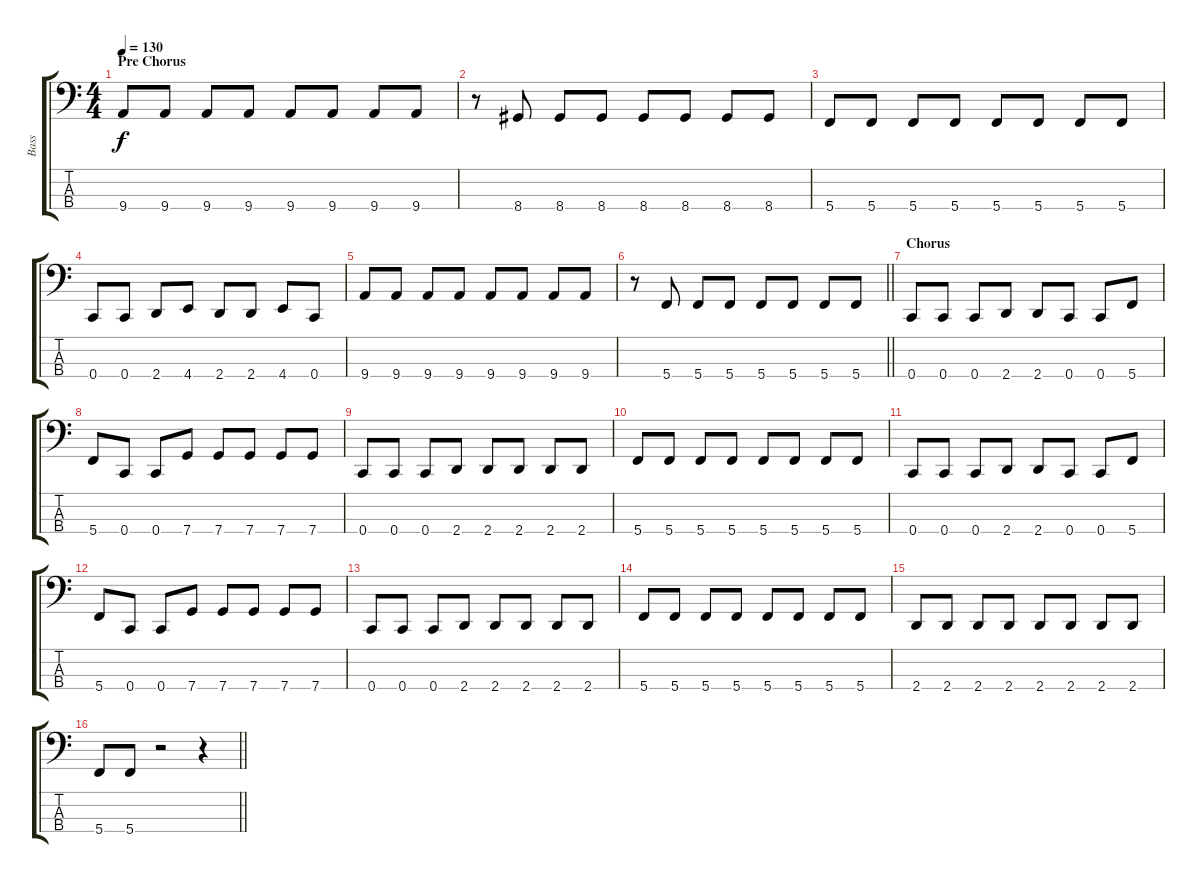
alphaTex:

\track ("Bass" "Bass") {instrument electricbasspick}
\staff {score tabs}
\tuning (F2 C2 G1 C1) {hide}
\ts (4 4)
\section ("" "Pre Chorus")
\tempo 130
\clef f4
\ks c
9.4.8{dy f} 9.4.8 9.4.8 9.4.8 9.4.8 9.4.8 9.4.8 9.4.8 |
r.8 8.4.8 8.4.8 8.4.8 8.4.8 8.4.8 8.4.8 8.4.8 |
5.4.8 5.4.8 5.4.8 5.4.8 5.4.8 5.4.8 5.4.8 5.4.8 |
0.4.8 0.4.8 2.4.8 4.4.8 2.4.8 2.4.8 4.4.8 0.4.8 |
9.4.8 9.4.8 9.4.8 9.4.8 9.4.8 9.4.8 9.4.8 9.4.8 |
\barLineRight lightlight
r.8 5.4.8 5.4.8 5.4.8 5.4.8 5.4.8 5.4.8 5.4.8 |
\section ("" "Chorus")
0.4.8 0.4.8 0.4.8 2.4.8 2.4.8 0.4.8 0.4.8 5.4.8 |
5.4.8 0.4.8 0.4.8 7.4.8 7.4.8 7.4.8 7.4.8 7.4.8 |
0.4.8 0.4.8 0.4.8 2.4.8 2.4.8 2.4.8 2.4.8 2.4.8 |
5.4.8 5.4.8 5.4.8 5.4.8 5.4.8 5.4.8 5.4.8 5.4.8 |
0.4.8 0.4.8 0.4.8 2.4.8 2.4.8 0.4.8 0.4.8 5.4.8 |
5.4.8 0.4.8 0.4.8 7.4.8 7.4.8 7.4.8 7.4.8 7.4.8 |
0.4.8 0.4.8 0.4.8 2.4.8 2.4.8 2.4.8 2.4.8 2.4.8 |
5.4.8 5.4.8 5.4.8 5.4.8 5.4.8 5.4.8 5.4.8 5.4.8 |
2.4.8 2.4.8 2.4.8 2.4.8 2.4.8 2.4.8 2.4.8 2.4.8 |
\barLineRight lightlight
5.4.8 5.4.8 r.2 r.4
